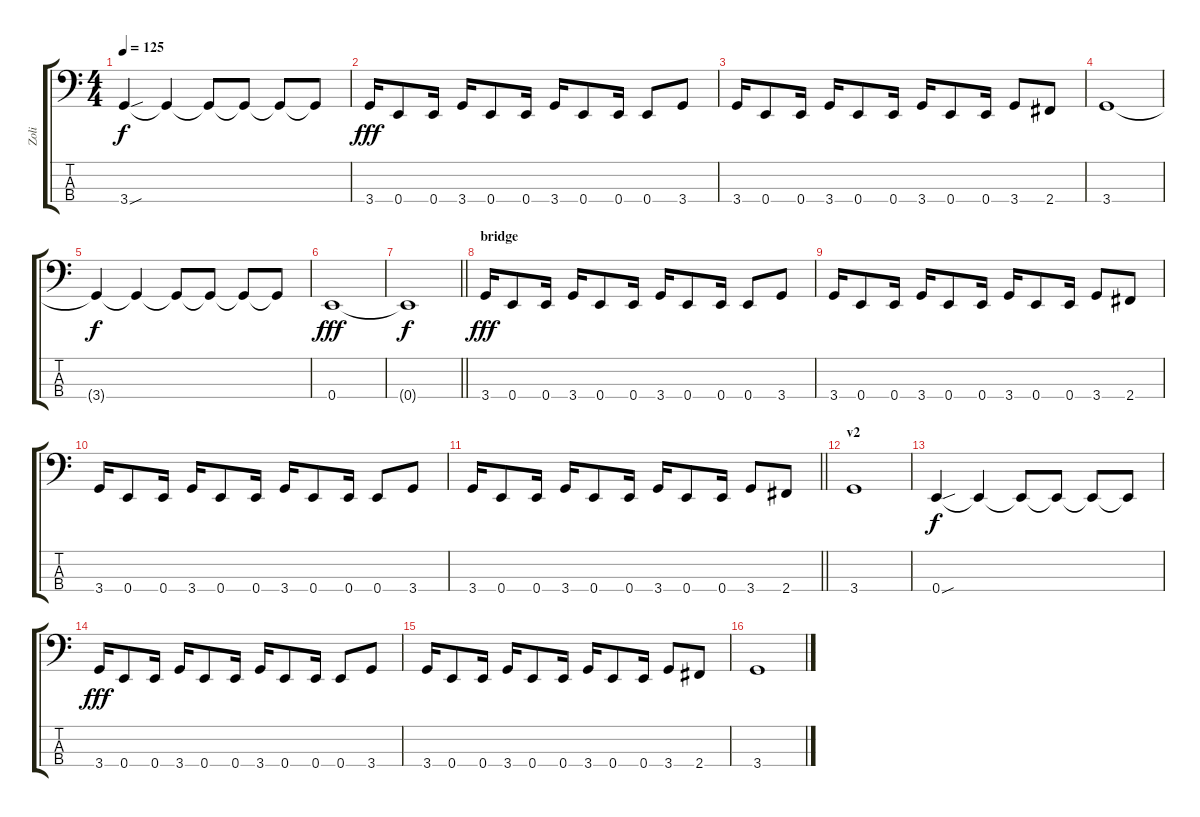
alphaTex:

\track ("Zoli" "Zoli") {instrument slapbass1}
\staff {score tabs}
\tuning (G2 D2 A1 E1) {hide}
\ts (4 4)
\tempo 125
\clef f4
\ks c
3.4{sou}.4{dy f} 3.4{t}.4 3.4{t}.8 3.4{t}.8 3.4{t}.8 3.4{t}.8 |
3.4.16{dy fff} 0.4.8 0.4.16 3.4.16 0.4.8 0.4.16 3.4.16 0.4.8 0.4.16 0.4.8 3.4.8 |
3.4.16 0.4.8 0.4.16 3.4.16 0.4.8 0.4.16 3.4.16 0.4.8 0.4.16 3.4.8 2.4.8 |
3.4.1 |
3.4{t}.4{dy f} 3.4{t}.4 3.4{t}.8 3.4{t}.8 3.4{t}.8 3.4{t}.8 |
0.4.1{dy fff} |
\barLineRight lightlight
0.4{t}.1{dy f} |
\section ("" "bridge")
3.4.16{dy fff} 0.4.8 0.4.16 3.4.16 0.4.8 0.4.16 3.4.16 0.4.8 0.4.16 0.4.8 3.4.8 |
3.4.16 0.4.8 0.4.16 3.4.16 0.4.8 0.4.16 3.4.16 0.4.8 0.4.16 3.4.8 2.4.8 |
3.4.16 0.4.8 0.4.16 3.4.16 0.4.8 0.4.16 3.4.16 0.4.8 0.4.16 0.4.8 3.4.8 |
\barLineRight lightlight
3.4.16 0.4.8 0.4.16 3.4.16 0.4.8 0.4.16 3.4.16 0.4.8 0.4.16 3.4.8 2.4.8 |
\section ("" "v2")
3.4.1 |
0.4{sou}.4{dy f} 0.4{t}.4 0.4{t}.8 0.4{t}.8 0.4{t}.8 0.4{t}.8 |
3.4.16{dy fff} 0.4.8 0.4.16 3.4.16 0.4.8 0.4.16 3.4.16 0.4.8 0.4.16 0.4.8 3.4.8 |
3.4.16 0.4.8 0.4.16 3.4.16 0.4.8 0.4.16 3.4.16 0.4.8 0.4.16 3.4.8 2.4.8 |
3.4.1
